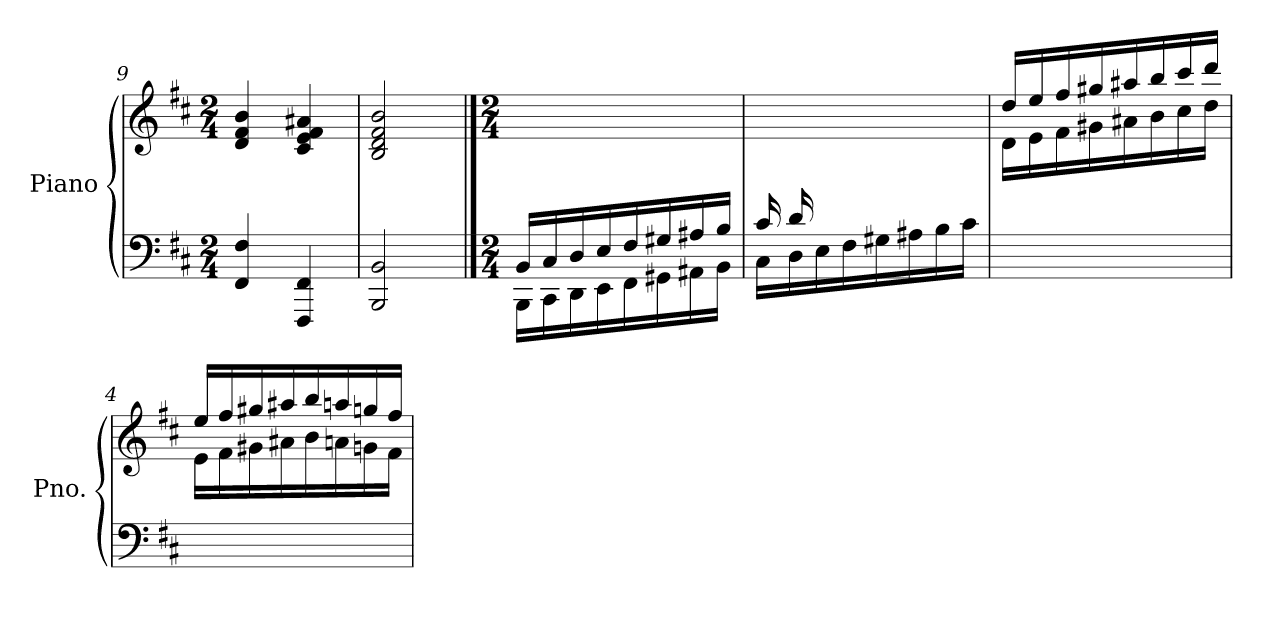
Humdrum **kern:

**kern	**kern
*part1	*part1
*staff2	*staff1
*I"Piano	*
*I'Pno.	*
*clefF4	*clefG2
*k[f#c#]	*k[f#c#]
*M2/4	*M2/4
=9	=9
4FF#/ 4F#/	4d/ 4f#/ 4b/
4FFF#/ 4FF#/	4c#/ 4e/ 4f#/ 4a#X/
=10	=10
2BBB/ 2BB/	2B/ 2d/ 2f#/ 2b/
!!LO:PB:g=z
==1	==1
*M2/4	*M2/4
*^	*
16BB/LL	16BBB\LL	2ryy
16C#/	16CC#\	.
16D/	16DD\	.
16E/	16EE\	.
16F#/	16FF#\	.
16G#X/	16GG#X\	.
16A#X/	16AA#X\	.
16B/JJ	16BB\JJ	.
=2	=2	=2
16c#/LL	16C#\LL	8ryy
16d/	16D\	.
4.ryy	16E\	16e\
.	16F#\	16f#\
.	16G#X\	16g#X\
.	16A#X\	16a#X\
.	16B\	16b\
.	16c#\JJ	16cc#\JJ
*v	*v	*
=3	=3
*	*^
2ryy	16dd/LL	16d\LL
.	16ee/	16e\
.	16ff#/	16f#\
.	16gg#X/	16g#X\
.	16aa#X/	16a#X\
.	16bb/	16b\
.	16ccc#/	16cc#\
.	16ddd/JJ	16dd\JJ
=4	=4	=4
2ryy	16ee/LL	16e\LL
.	16ff#/	16f#\
.	16gg#X/	16g#X\
.	16aa#X/	16a#X\
.	16bb/	16b\
.	16aan/	16an\
.	16ggn/	16gn\
.	16ff#/JJ	16f#\JJ
*	*v	*v
=	=
*-	*-
